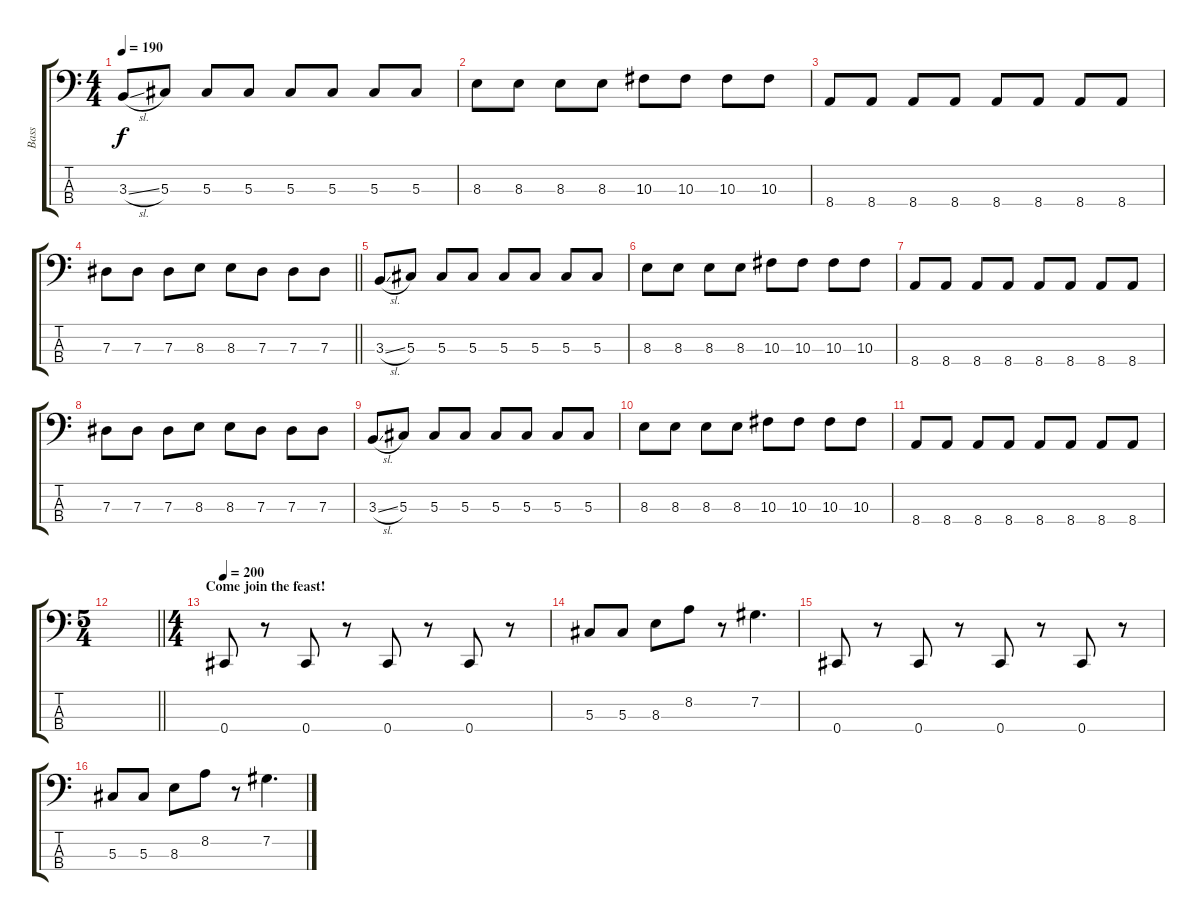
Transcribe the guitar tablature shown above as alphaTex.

\track ("Bass" "Bass") {instrument electricbasspick}
\staff {score tabs}
\tuning (Gb2 Db2 Ab1 Db1) {hide}
\ts (4 4)
\tempo 190
\clef f4
\ks c
3.3{sl}.8{dy f} 5.3.8 5.3.8 5.3.8 5.3.8 5.3.8 5.3.8 5.3.8 |
8.3.8 8.3.8 8.3.8 8.3.8 10.3.8 10.3.8 10.3.8 10.3.8 |
8.4.8 8.4.8 8.4.8 8.4.8 8.4.8 8.4.8 8.4.8 8.4.8 |
\barLineRight lightlight
7.3.8 7.3.8 7.3.8 8.3.8 8.3.8 7.3.8 7.3.8 7.3.8 |
3.3{sl}.8 5.3.8 5.3.8 5.3.8 5.3.8 5.3.8 5.3.8 5.3.8 |
8.3.8 8.3.8 8.3.8 8.3.8 10.3.8 10.3.8 10.3.8 10.3.8 |
8.4.8 8.4.8 8.4.8 8.4.8 8.4.8 8.4.8 8.4.8 8.4.8 |
7.3.8 7.3.8 7.3.8 8.3.8 8.3.8 7.3.8 7.3.8 7.3.8 |
3.3{sl}.8 5.3.8 5.3.8 5.3.8 5.3.8 5.3.8 5.3.8 5.3.8 |
8.3.8 8.3.8 8.3.8 8.3.8 10.3.8 10.3.8 10.3.8 10.3.8 |
8.4.8 8.4.8 8.4.8 8.4.8 8.4.8 8.4.8 8.4.8 8.4.8 |
\ts (5 4)
\barLineRight lightlight
|
\ts (4 4)
\section ("" "Come join the feast!")
\tempo 200
0.4.8 r.8 0.4.8 r.8 0.4.8 r.8 0.4.8 r.8 |
5.3.8 5.3.8 8.3.8 8.2.8 r.8 7.2.4{d} |
0.4.8 r.8 0.4.8 r.8 0.4.8 r.8 0.4.8 r.8 |
5.3.8 5.3.8 8.3.8 8.2.8 r.8 7.2.4{d}
